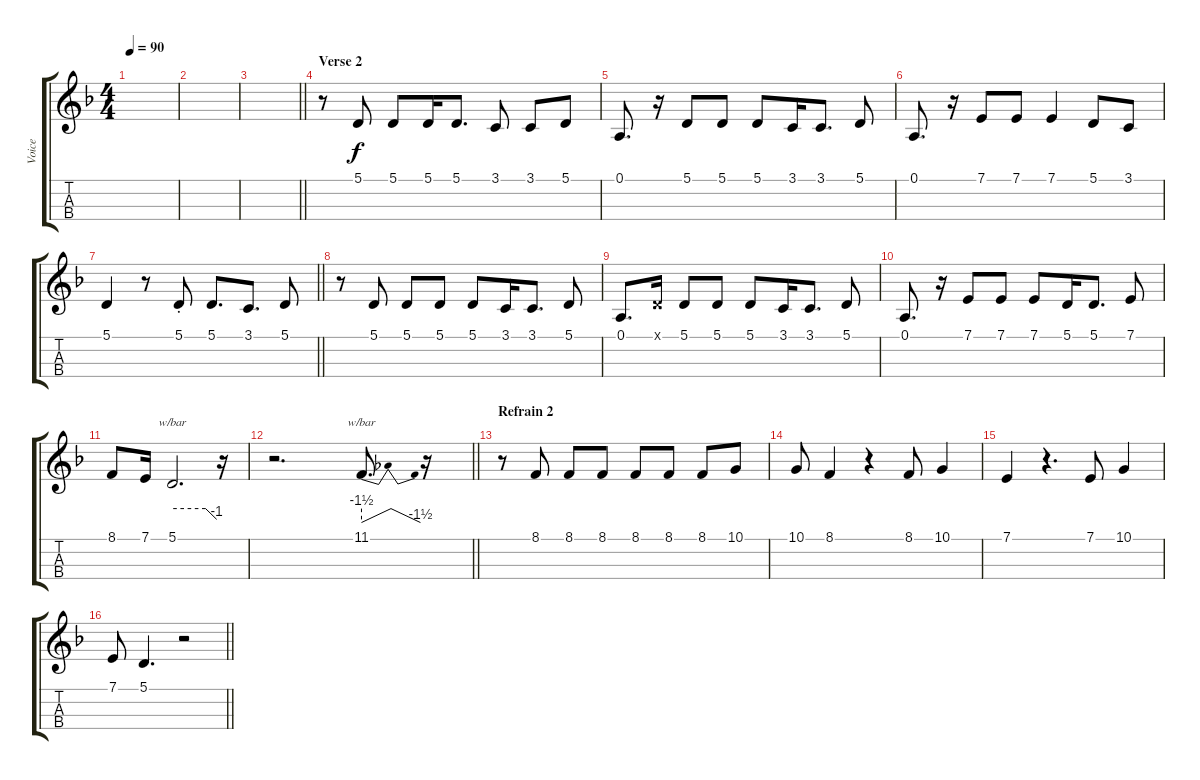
\track ("Voice" "Voice") {instrument altosax}
\staff {score tabs}
\tuning (A3 D3 G2 C2) {hide}
\ts (4 4)
\tempo 90
\clef g2
\ks dminor
|
|
\barLineRight lightlight
|
\section ("" "Verse 2")
r.8 5.1.8 5.1.8 5.1.16 5.1.8{d} 3.1.8 3.1.8 5.1.8 |
0.1.8{d} r.16 5.1.8 5.1.8 5.1.8 3.1.16 3.1.8{d} 5.1.8 |
0.1.8{d} r.16 7.1.8 7.1.8 7.1.4 5.1.8 3.1.8 |
\barLineRight lightlight
5.1.4 r.8 5.1{st}.8 5.1.8{d} 3.1.8{d} 5.1.8 |
r.8 5.1.8 5.1.8 5.1.8 5.1.8 3.1.16 3.1.8{d} 5.1.8 |
0.1.8{d} 5.1{x}.16 5.1.8 5.1.8 5.1.8 3.1.16 3.1.8{d} 5.1.8 |
0.1.8{d} r.16 7.1.8 7.1.8 7.1.8 5.1.16 5.1.8{d} 7.1.8 |
8.1.8 7.1.16 5.1.2{d tbe (custom default 0 0 45 0 60 -4)} r.16 |
\barLineRight lightlight
r.2{d} 11.1.8{d tbe (dip default 0 -6 5 0 50 0 60 -6)} r.16 |
\section ("" "Refrain 2")
r.8 8.1.8 8.1.8 8.1.8 8.1.8 8.1.8 8.1.8 10.1.8 |
10.1.8 8.1.4 r.4 8.1.8 10.1.4 |
7.1.4 r.4{d} 7.1.8 10.1.4 |
\barLineRight lightlight
7.1.8 5.1.4{d} r.2
